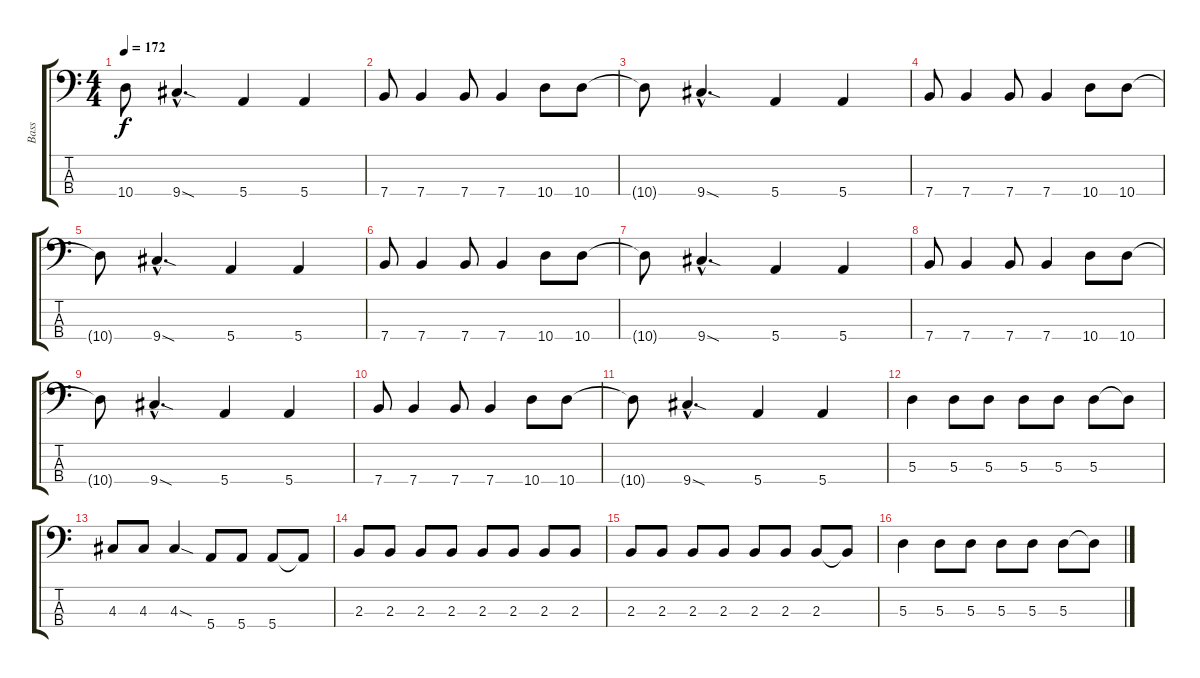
\track ("Bass" "Bass") {instrument electricbasspick}
\staff {score tabs}
\tuning (G2 D2 A1 E1) {hide}
\ts (4 4)
\tempo 172
\clef f4
\ks c
10.4{t}.8{dy f} 9.4{sod hac}.4{d} 5.4.4 5.4.4 |
7.4.8 7.4.4 7.4.8 7.4.4 10.4.8 10.4.8 |
10.4{t}.8 9.4{sod hac}.4{d} 5.4.4 5.4.4 |
7.4.8 7.4.4 7.4.8 7.4.4 10.4.8 10.4.8 |
10.4{t}.8 9.4{sod hac}.4{d} 5.4.4 5.4.4 |
7.4.8 7.4.4 7.4.8 7.4.4 10.4.8 10.4.8 |
10.4{t}.8 9.4{sod hac}.4{d} 5.4.4 5.4.4 |
7.4.8 7.4.4 7.4.8 7.4.4 10.4.8 10.4.8 |
10.4{t}.8 9.4{sod hac}.4{d} 5.4.4 5.4.4 |
7.4.8 7.4.4 7.4.8 7.4.4 10.4.8 10.4.8 |
10.4{t}.8 9.4{sod hac}.4{d} 5.4.4 5.4.4 |
5.3.4 5.3.8 5.3.8 5.3.8 5.3.8 5.3.8 5.3{t}.8 |
4.3.8 4.3.8 4.3{sod}.4 5.4.8 5.4.8 5.4.8 5.4{t}.8 |
2.3.8 2.3.8 2.3.8 2.3.8 2.3.8 2.3.8 2.3.8 2.3.8 |
2.3.8 2.3.8 2.3.8 2.3.8 2.3.8 2.3.8 2.3.8 2.3{t}.8 |
5.3.4 5.3.8 5.3.8 5.3.8 5.3.8 5.3.8 5.3{t}.8
